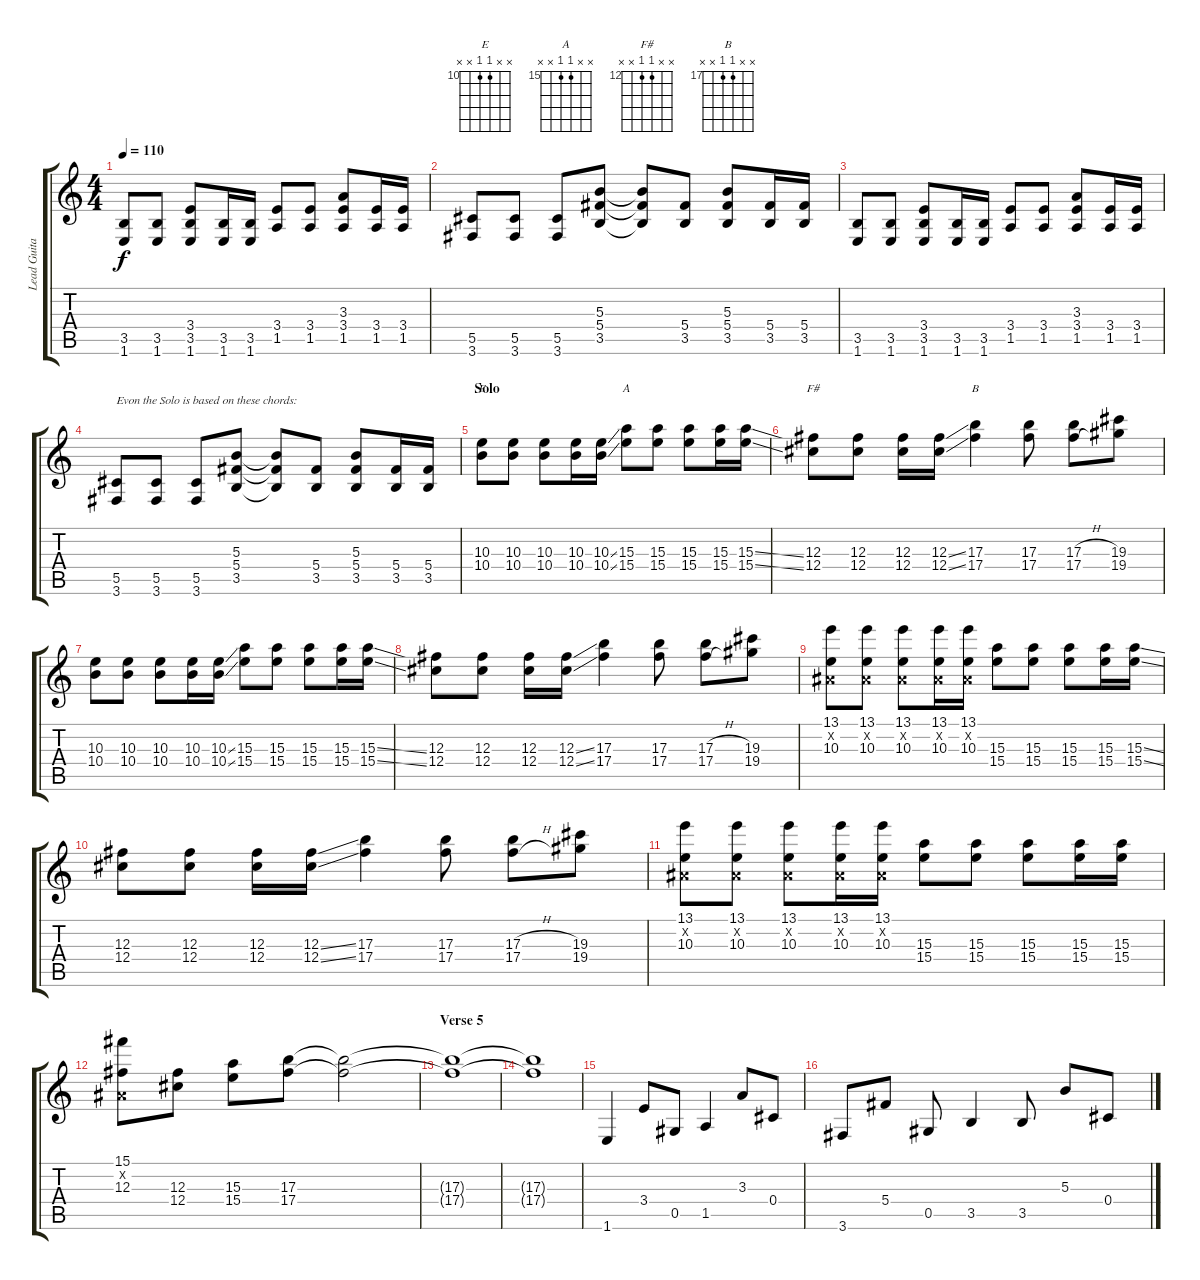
\track ("Lead Guitar" "Lead Guita") {instrument electricguitarmuted}
\staff {score tabs}
\tuning (Eb4 Bb3 Gb3 Db3 Ab2 Eb2) {hide}
\chord ("E" x x 10 10 x x) {firstfret 10}
\chord ("A" x x 15 15 x x) {firstfret 15}
\chord ("F#" x x 12 12 x x) {firstfret 12}
\chord ("B" x x 17 17 x x) {firstfret 17}
\ts (4 4)
\tempo 110
\clef g2
\ks c
(3.5 1.6).8{dy f instrument overdrivenguitar} (3.5 1.6).8 (3.4 3.5 1.6).8 (3.5 1.6).16 (3.5 1.6).16 (3.4 1.5).8 (3.4 1.5).8 (3.3 3.4 1.5).8 (3.4 1.5).16 (3.4 1.5).16 |
(5.5 3.6).8 (5.5 3.6).8 (5.5 3.6).8 (5.3 5.4 3.5).8 (5.3{t} 5.4{t} 3.5{t}).8 (5.4 3.5).8 (5.3 5.4 3.5).8 (5.4 3.5).16 (5.4 3.5).16 |
(3.5 1.6).8{instrument overdrivenguitar} (3.5 1.6).8 (3.4 3.5 1.6).8 (3.5 1.6).16 (3.5 1.6).16 (3.4 1.5).8 (3.4 1.5).8 (3.3 3.4 1.5).8 (3.4 1.5).16 (3.4 1.5).16 |
(5.5 3.6).8{txt "Evon the Solo is based on these chords:"} (5.5 3.6).8 (5.5 3.6).8 (5.3 5.4 3.5).8 (5.3{t} 5.4{t} 3.5{t}).8 (5.4 3.5).8 (5.3 5.4 3.5).8 (5.4 3.5).16 (5.4 3.5).16 |
\section ("" "Solo")
(10.3 10.4).8{ch "E" volume 14 instrument overdrivenguitar} (10.3 10.4).8 (10.3 10.4).8 (10.3 10.4).16 (10.3{ss} 10.4{ss}).16 (15.3 15.4).8{ch "A"} (15.3 15.4).8 (15.3 15.4).8 (15.3 15.4).16 (15.3{ss} 15.4{ss}).16 |
(12.3 12.4).8{ch "F#"} (12.3 12.4).8 (12.3 12.4).16 (12.3{ss} 12.4{ss}).16 (17.3 17.4).4{ch "B"} (17.3 17.4).8 (17.3{h} 17.4{h}).8 (19.3 19.4).8 |
(10.3 10.4).8 (10.3 10.4).8 (10.3 10.4).8 (10.3 10.4).16 (10.3{ss} 10.4{ss}).16 (15.3 15.4).8 (15.3 15.4).8 (15.3 15.4).8 (15.3 15.4).16 (15.3{ss} 15.4{ss}).16 |
(12.3 12.4).8 (12.3 12.4).8 (12.3 12.4).16 (12.3{ss} 12.4{ss}).16 (17.3 17.4).4 (17.3 17.4).8 (17.3{h} 17.4{h}).8 (19.3 19.4).8 |
(13.1 0.2{x} 10.3).8 (13.1 0.2{x} 10.3).8 (13.1 0.2{x} 10.3).8 (13.1 0.2{x} 10.3).16 (13.1 0.2{x} 10.3).16 (15.3 15.4).8 (15.3 15.4).8 (15.3 15.4).8 (15.3 15.4).16 (15.3{ss} 15.4{ss}).16 |
(12.3 12.4).8 (12.3 12.4).8 (12.3 12.4).16 (12.3{ss} 12.4{ss}).16 (17.3 17.4).4 (17.3 17.4).8 (17.3{h} 17.4{h}).8 (19.3 19.4).8 |
(13.1 0.2{x} 10.3).8 (13.1 0.2{x} 10.3).8 (13.1 0.2{x} 10.3).8 (13.1 0.2{x} 10.3).16 (13.1 0.2{x} 10.3).16 (15.3 15.4).8 (15.3 15.4).8 (15.3 15.4).8 (15.3 15.4).16 (15.3 15.4).16 |
(15.1 0.2{x} 12.3).8 (12.3 12.4).8 (15.3 15.4).8 (17.3 17.4).8{volume 7} (17.3{t} 17.4{t}).2 |
\section ("" "Verse 5")
(17.3{t} 17.4{t}).1 |
(17.3{t} 17.4{t}).1 |
1.6.4{volume 13 instrument electricguitarmuted} 3.4.8 0.5.8 1.5.4 3.3.8 0.4.8 |
3.6.8 5.4.8 0.5.8 3.5.4 3.5.8 5.3.8 0.4.8
